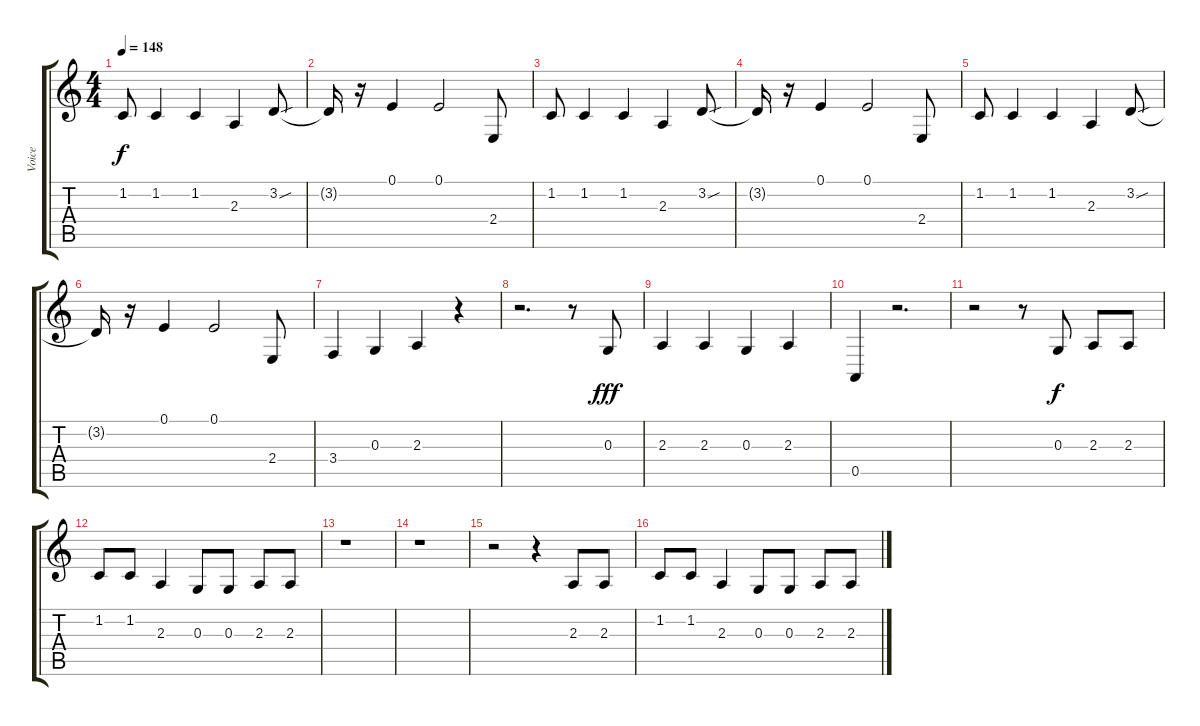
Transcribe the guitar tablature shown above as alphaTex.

\track ("Voice" "Voice") {instrument lead6voice}
\staff {score tabs}
\tuning (E4 B3 G3 D3 A2 E2) {hide}
\ts (4 4)
\tempo 148
\clef g2
\ks c
1.2.8{dy f} 1.2.4 1.2.4 2.3.4 3.2{sou}.8 |
3.2{t}.16 r.16 0.1.4 0.1.2 2.4.8 |
1.2.8 1.2.4 1.2.4 2.3.4 3.2{sou}.8 |
3.2{t}.16 r.16 0.1.4 0.1.2 2.4.8 |
1.2.8 1.2.4 1.2.4 2.3.4 3.2{sou}.8 |
3.2{t}.16 r.16 0.1.4 0.1.2 2.4.8 |
3.4.4 0.3.4 2.3.4 r.4 |
r.2{d} r.8 0.3.8{dy fff} |
2.3.4 2.3.4 0.3.4 2.3.4 |
0.5.4 r.2{d} |
r.2 r.8 0.3.8{dy f} 2.3.8 2.3.8 |
1.2.8 1.2.8 2.3.4 0.3.8 0.3.8 2.3.8 2.3.8 |
r.1 |
r.1 |
r.2 r.4 2.3.8 2.3.8 |
1.2.8 1.2.8 2.3.4 0.3.8 0.3.8 2.3.8 2.3.8
